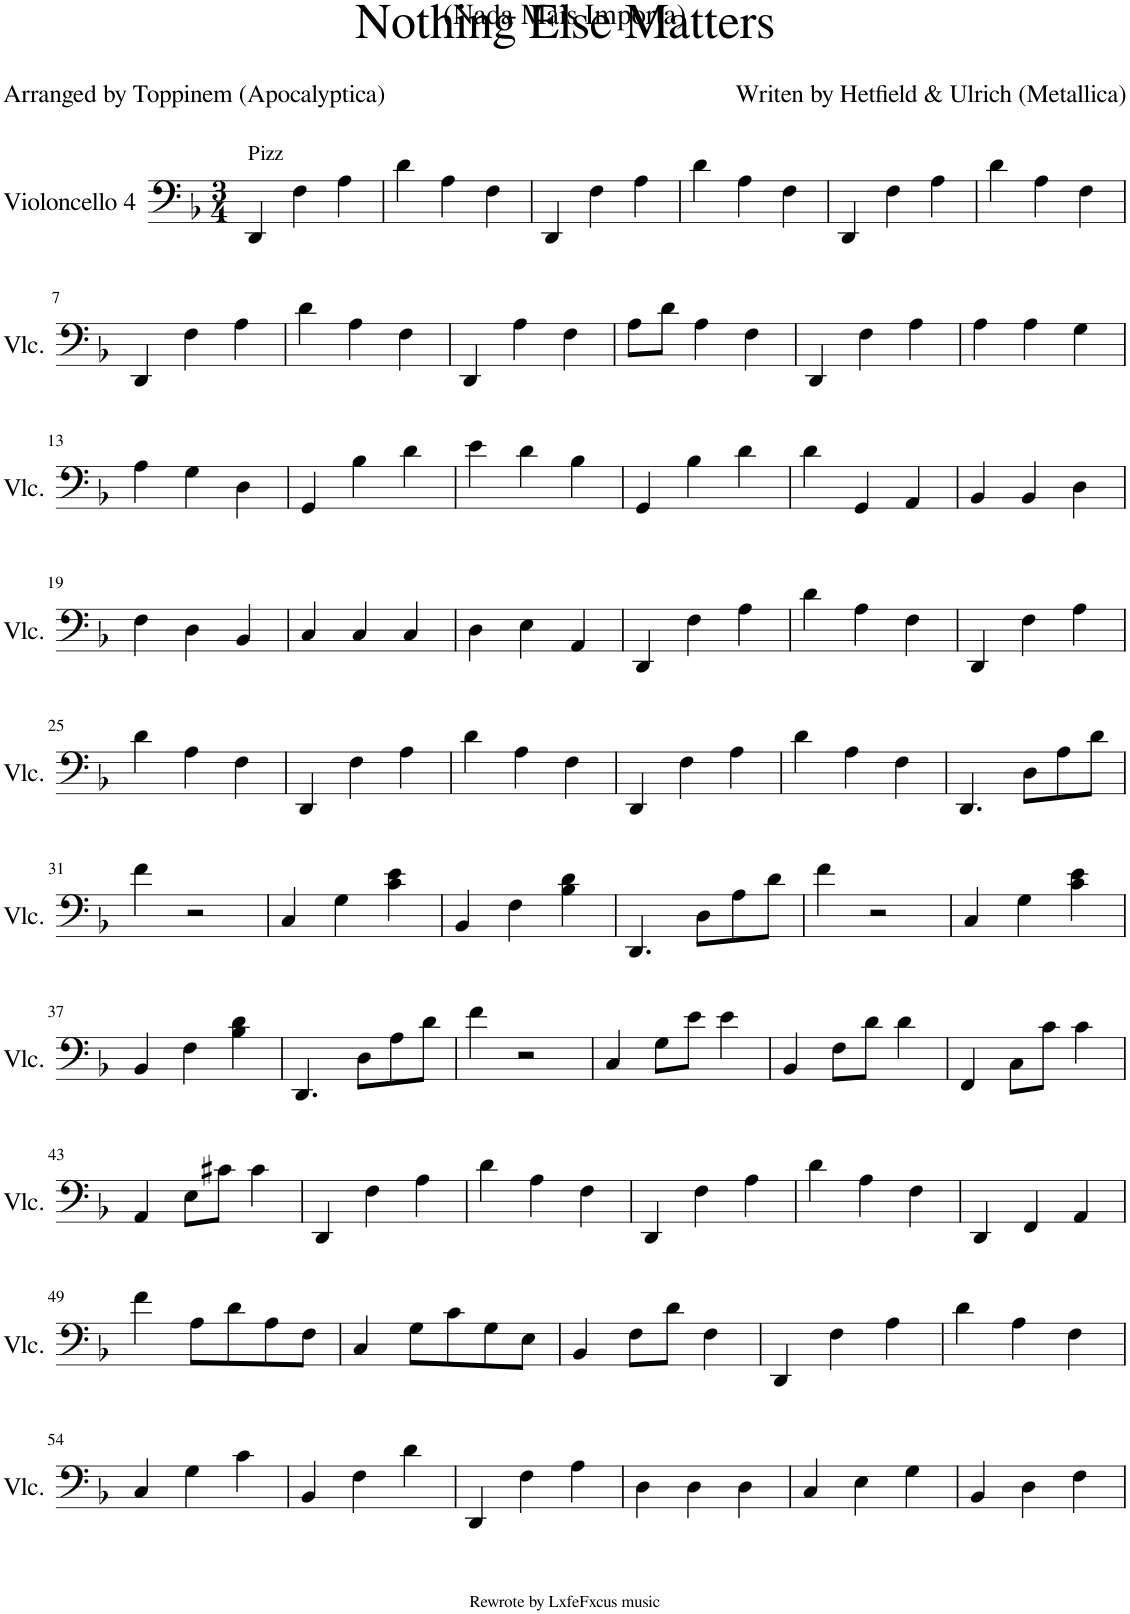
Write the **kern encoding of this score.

**kern
*part1
*staff1
*I"Violoncello 4
*I'Vlc.
*clefF4
*k[b-]
*M3/4
=1
!LO:TX:a:t=Pizz
4DD/
4F\
4A\
=2
4d\
4A\
4F\
=3
4DD/
4F\
4A\
=4
4d\
4A\
4F\
=5
4DD/
4F\
4A\
=6
4d\
4A\
4F\
!!LO:LB:g=z
=7
4DD/
4F\
4A\
=8
4d\
4A\
4F\
=9
4DD/
4A\
4F\
=10
8A\L
8d\J
4A\
4F\
=11
4DD/
4F\
4A\
=12
4A\
4A\
4G\
!!LO:LB:g=z
=13
4A\
4G\
4D\
=14
4GG/
4B-\
4d\
=15
4e\
4d\
4B-\
=16
4GG/
4B-\
4d\
=17
4d\
4GG/
4AA/
=18
4BB-/
4BB-/
4D\
!!LO:LB:g=z
=19
4F\
4D\
4BB-/
=20
4C/
4C/
4C/
=21
4D\
4E\
4AA/
=22
4DD/
4F\
4A\
=23
4d\
4A\
4F\
=24
4DD/
4F\
4A\
!!LO:LB:g=z
=25
4d\
4A\
4F\
=26
4DD/
4F\
4A\
=27
4d\
4A\
4F\
=28
4DD/
4F\
4A\
=29
4d\
4A\
4F\
=30
4.DD/
8D\L
8A\
8d\J
!!LO:LB:g=z
=31
4f\
2r
=32
4C/
4G\
4c\ 4e\
=33
4BB-/
4F\
4B-\ 4d\
=34
4.DD/
8D\L
8A\
8d\J
=35
4f\
2r
=36
4C/
4G\
4c\ 4e\
!!LO:LB:g=z
=37
4BB-/
4F\
4B-\ 4d\
=38
4.DD/
8D\L
8A\
8d\J
=39
4f\
2r
=40
4C/
8G\L
8e\J
4e\
=41
4BB-/
8F\L
8d\J
4d\
=42
4FF/
8C\L
8c\J
4c\
!!LO:LB:g=z
=43
4AA/
8E\L
8c#X\J
4c#\
=44
4DD/
4F\
4A\
=45
4d\
4A\
4F\
=46
4DD/
4F\
4A\
=47
4d\
4A\
4F\
=48
4DD/
4FF/
4AA/
!!LO:LB:g=z
=49
4f\
8A\L
8d\
8A\
8F\J
=50
4C/
8G\L
8c\
8G\
8E\J
=51
4BB-/
8F\L
8d\J
4F\
=52
4DD/
4F\
4A\
=53
4d\
4A\
4F\
!!LO:LB:g=z
=54
4C/
4G\
4c\
=55
4BB-/
4F\
4d\
=56
4DD/
4F\
4A\
=57
4D\
4D\
4D\
=58
4C/
4E\
4G\
=59
4BB-/
4D\
4F\
=
*-
